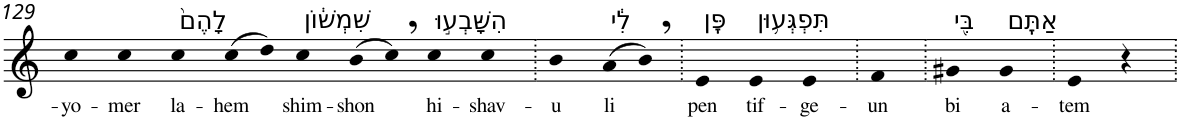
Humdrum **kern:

**kern	**text
*part1	*part1
*staff1	*staff1
*I"Piano	*
*I'Pno	*
!!LO:PB:g=z
*clefG2	*
*k[]	*
=129	=129
!	!LO:LY:b
4cc	-yo-
!	!LO:LY:b
4cc	-mer
!LO:TX:a:t=לָהֶם֙	!
!	!LO:LY:b
4cc	la-
!	!LO:LY:b
(>8cc	-hem
8dd)	.
!LO:TX:a:t=שִׁמְשׁ֔וֹן	!
!	!LO:LY:b
4cc	shim-
!	!LO:LY:b
(>8b	-shon
8cc,)	.
!LO:TX:a:t=הִשָּׁבְע֣וּ	!
!	!LO:LY:b
4cc	hi-
!	!LO:LY:b
4cc	-shav-
=130.	=130.
!	!LO:LY:b
4b	-u
!LO:TX:a:t=לִ֔י	!
!	!LO:LY:b
(>8a	li
8b,)	.
=131.	=131.
!LO:TX:a:t=פֶּֽן	!
!	!LO:LY:b
4e	pen
!LO:TX:a:t=תִּפְגְּע֥וּן	!
!	!LO:LY:b
4e	tif-
!	!LO:LY:b
4e	-ge-
=132.	=132.
!	!LO:LY:b
4f	-un
=133.	=133.
!LO:TX:a:t=בִּ֖י	!
!	!LO:LY:b
4g#X	bi
!LO:TX:a:t=אַתֶּֽם	!
!	!LO:LY:b
4g#	a-
=134.	=134.
!	!LO:LY:b
4e	-tem
4r	.
=.	=.
*-	*-
